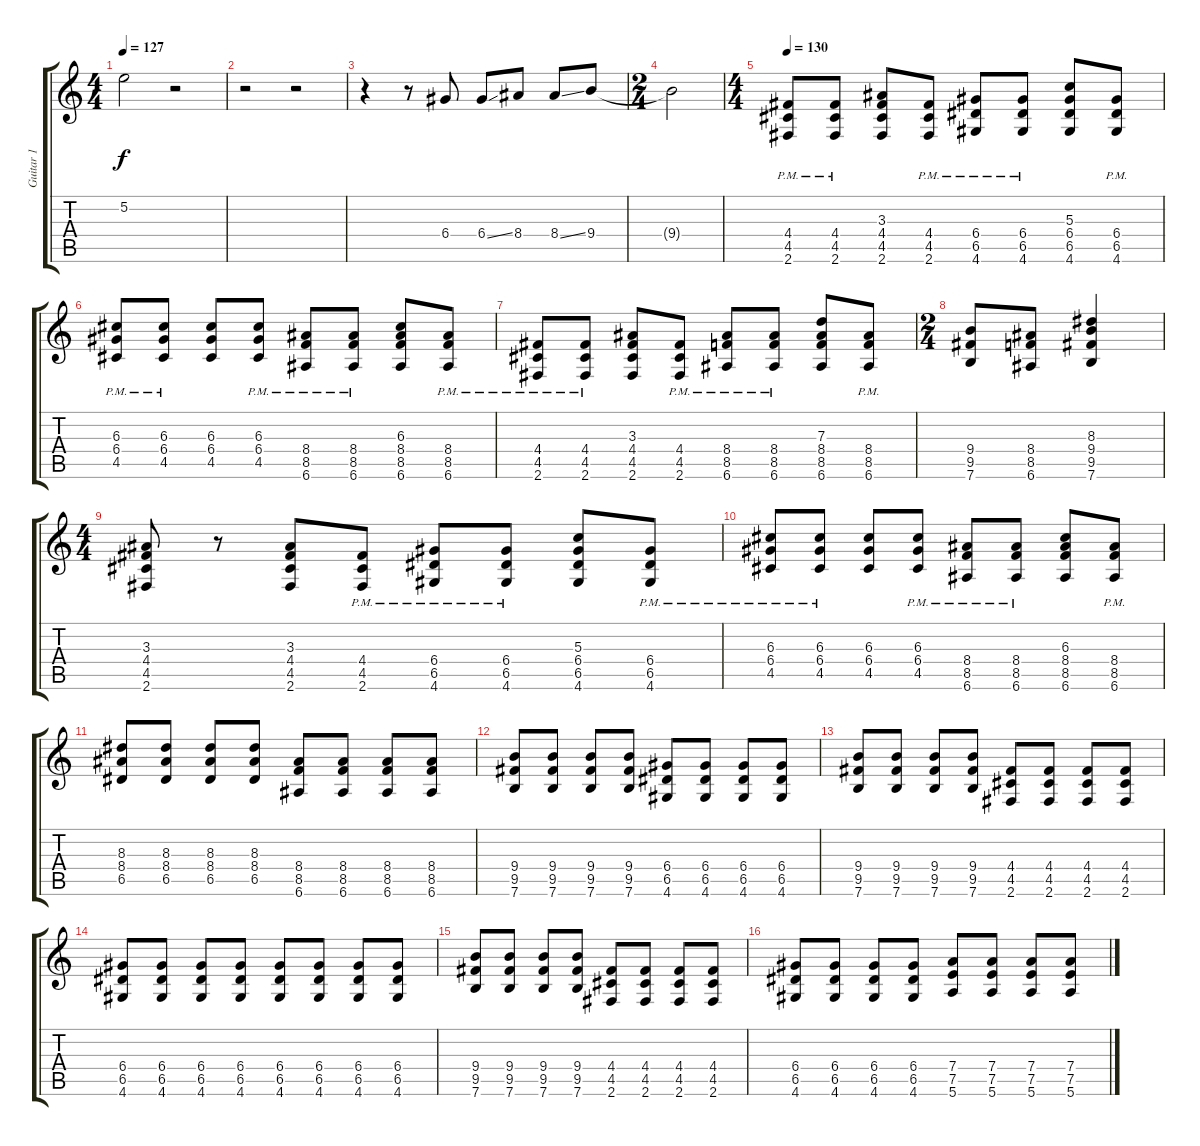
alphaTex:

\track ("Guitar 1" "Guitar 1") {instrument overdrivenguitar}
\staff {score tabs}
\tuning (E4 B3 G3 D3 A2 E2) {hide}
\ts (4 4)
\tempo 127
\clef g2
\ks c
5.2{t}.2{dy f} r.2 |
r.2 r.2 |
r.4 r.8 6.4.8 6.4{ss}.8 8.4.8 8.4{ss}.8 9.4.8 |
\ts (2 4)
9.4{t}.2 |
\ts (4 4)
\tempo 130
(4.4{pm} 4.5{pm} 2.6{pm}).8 (4.4{pm} 4.5{pm} 2.6{pm}).8 (3.3 4.4 4.5 2.6).8 (4.4{pm} 4.5{pm} 2.6{pm}).8 (6.4{pm} 6.5{pm} 4.6{pm}).8 (6.4{pm} 6.5{pm} 4.6{pm}).8 (5.3 6.4 6.5 4.6).8 (6.4{pm} 6.5{pm} 4.6{pm}).8 |
(6.3{pm} 6.4{pm} 4.5{pm}).8 (6.3{pm} 6.4{pm} 4.5{pm}).8 (6.3 6.4 4.5).8 (6.3{pm} 6.4{pm} 4.5{pm}).8 (8.4{pm} 8.5{pm} 6.6{pm}).8 (8.4{pm} 8.5{pm} 6.6{pm}).8 (6.3 8.4 8.5 6.6).8 (8.4{pm} 8.5{pm} 6.6{pm}).8 |
(4.4{pm} 4.5{pm} 2.6{pm}).8 (4.4{pm} 4.5{pm} 2.6{pm}).8 (3.3 4.4 4.5 2.6).8 (4.4{pm} 4.5{pm} 2.6{pm}).8 (8.4{pm} 8.5{pm} 6.6{pm}).8 (8.4{pm} 8.5{pm} 6.6{pm}).8 (7.3 8.4 8.5 6.6).8 (8.4{pm} 8.5{pm} 6.6{pm}).8 |
\ts (2 4)
(9.4 9.5 7.6).8 (8.4 8.5 6.6).8 (8.3 9.4 9.5 7.6).4 |
\ts (4 4)
(3.3 4.4 4.5 2.6).8 r.8 (3.3 4.4 4.5 2.6).8 (4.4{pm} 4.5{pm} 2.6{pm}).8 (6.4{pm} 6.5{pm} 4.6{pm}).8 (6.4{pm} 6.5{pm} 4.6{pm}).8 (5.3 6.4 6.5 4.6).8 (6.4{pm} 6.5{pm} 4.6{pm}).8 |
(6.3{pm} 6.4{pm} 4.5{pm}).8 (6.3{pm} 6.4{pm} 4.5{pm}).8 (6.3 6.4 4.5).8 (6.3{pm} 6.4{pm} 4.5{pm}).8 (8.4{pm} 8.5{pm} 6.6{pm}).8 (8.4{pm} 8.5{pm} 6.6{pm}).8 (6.3 8.4 8.5 6.6).8 (8.4{pm} 8.5{pm} 6.6{pm}).8 |
(8.3 8.4 6.5).8 (8.3 8.4 6.5).8 (8.3 8.4 6.5).8 (8.3 8.4 6.5).8 (8.4 8.5 6.6).8 (8.4 8.5 6.6).8 (8.4 8.5 6.6).8 (8.4 8.5 6.6).8 |
(9.4 9.5 7.6).8 (9.4 9.5 7.6).8 (9.4 9.5 7.6).8 (9.4 9.5 7.6).8 (6.4 6.5 4.6).8 (6.4 6.5 4.6).8 (6.4 6.5 4.6).8 (6.4 6.5 4.6).8 |
(9.4 9.5 7.6).8 (9.4 9.5 7.6).8 (9.4 9.5 7.6).8 (9.4 9.5 7.6).8 (4.4 4.5 2.6).8 (4.4 4.5 2.6).8 (4.4 4.5 2.6).8 (4.4 4.5 2.6).8 |
(6.4 6.5 4.6).8 (6.4 6.5 4.6).8 (6.4 6.5 4.6).8 (6.4 6.5 4.6).8 (6.4 6.5 4.6).8 (6.4 6.5 4.6).8 (6.4 6.5 4.6).8 (6.4 6.5 4.6).8 |
(9.4 9.5 7.6).8 (9.4 9.5 7.6).8 (9.4 9.5 7.6).8 (9.4 9.5 7.6).8 (4.4 4.5 2.6).8 (4.4 4.5 2.6).8 (4.4 4.5 2.6).8 (4.4 4.5 2.6).8 |
(6.4 6.5 4.6).8 (6.4 6.5 4.6).8 (6.4 6.5 4.6).8 (6.4 6.5 4.6).8 (7.4 7.5 5.6).8 (7.4 7.5 5.6).8 (7.4 7.5 5.6).8 (7.4 7.5 5.6).8
